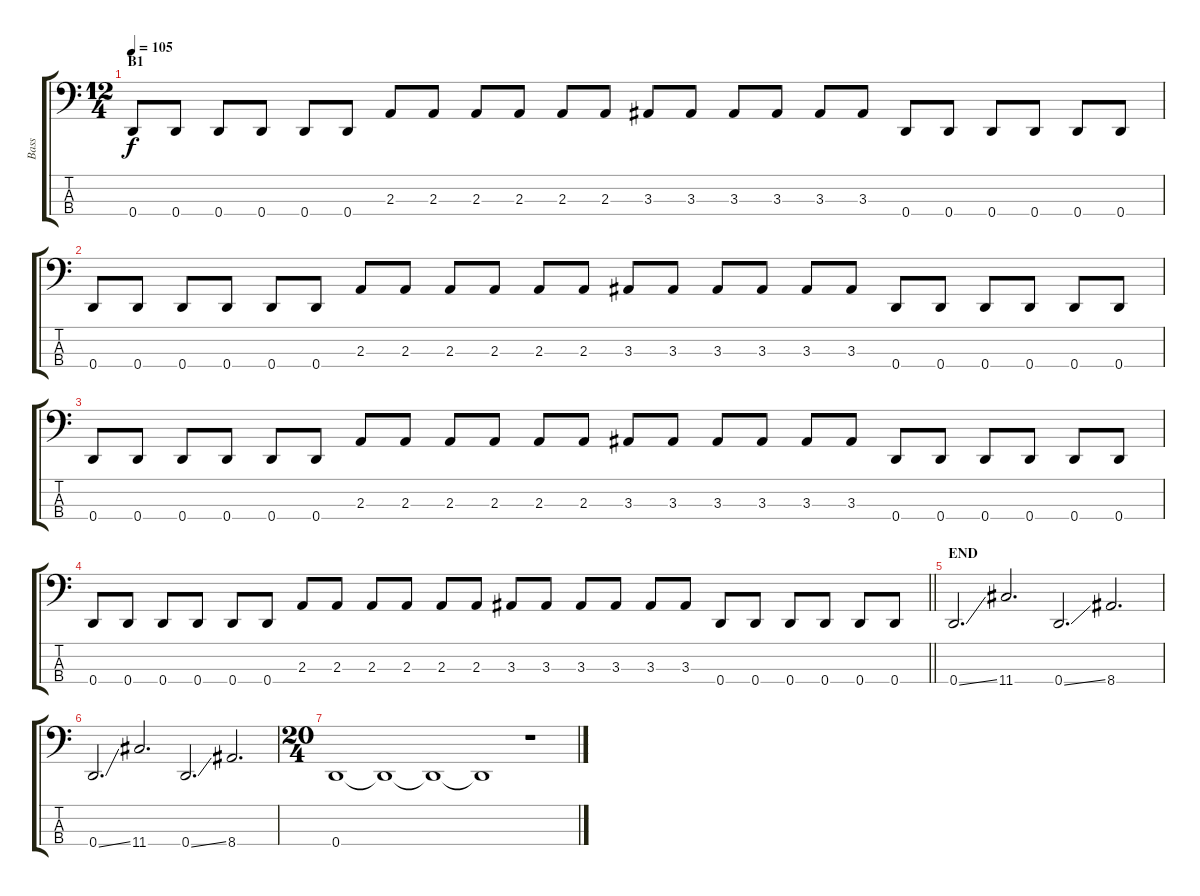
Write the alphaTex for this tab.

\track ("Bass" "Bass") {instrument electricbassfinger}
\staff {score tabs}
\tuning (F2 C2 G1 D1) {hide}
\ts (12 4)
\section ("" "B1")
\tempo 105
\clef f4
\ks c
0.4.8{dy f} 0.4.8 0.4.8 0.4.8 0.4.8 0.4.8 2.3.8 2.3.8 2.3.8 2.3.8 2.3.8 2.3.8 3.3.8 3.3.8 3.3.8 3.3.8 3.3.8 3.3.8 0.4.8 0.4.8 0.4.8 0.4.8 0.4.8 0.4.8 |
0.4.8 0.4.8 0.4.8 0.4.8 0.4.8 0.4.8 2.3.8 2.3.8 2.3.8 2.3.8 2.3.8 2.3.8 3.3.8 3.3.8 3.3.8 3.3.8 3.3.8 3.3.8 0.4.8 0.4.8 0.4.8 0.4.8 0.4.8 0.4.8 |
0.4.8 0.4.8 0.4.8 0.4.8 0.4.8 0.4.8 2.3.8 2.3.8 2.3.8 2.3.8 2.3.8 2.3.8 3.3.8 3.3.8 3.3.8 3.3.8 3.3.8 3.3.8 0.4.8 0.4.8 0.4.8 0.4.8 0.4.8 0.4.8 |
\barLineRight lightlight
0.4.8 0.4.8 0.4.8 0.4.8 0.4.8 0.4.8 2.3.8 2.3.8 2.3.8 2.3.8 2.3.8 2.3.8 3.3.8 3.3.8 3.3.8 3.3.8 3.3.8 3.3.8 0.4.8 0.4.8 0.4.8 0.4.8 0.4.8 0.4.8 |
\section ("" "END")
0.4{ss}.2{d} 11.4.2{d} 0.4{ss}.2{d} 8.4.2{d} |
0.4{ss}.2{d} 11.4.2{d} 0.4{ss}.2{d} 8.4.2{d} |
\ts (20 4)
0.4.1 0.4{t}.1 0.4{t}.1 0.4{t}.1 r.1
